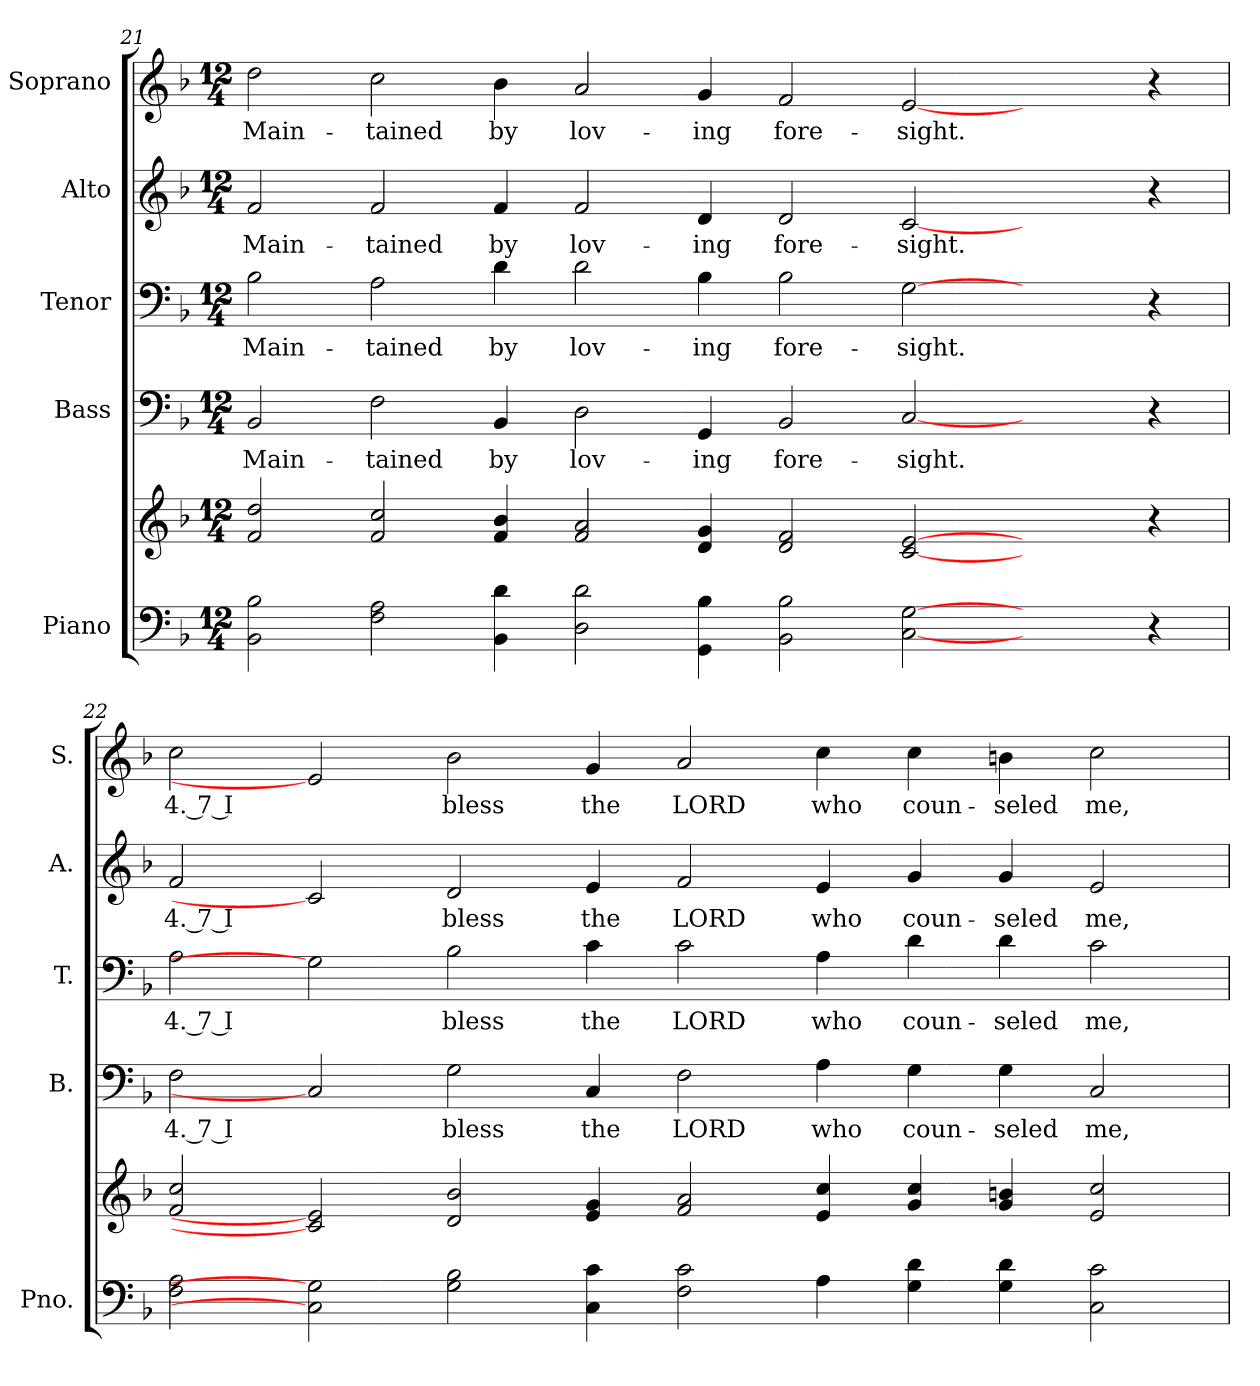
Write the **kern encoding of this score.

**kern	**kern	**kern	**text	**kern	**text	**kern	**text	**kern	**text
*part5	*part5	*part4	*part4	*part3	*part3	*part2	*part2	*part1	*part1
*staff6	*staff5	*staff4	*staff4	*staff3	*staff3	*staff2	*staff2	*staff1	*staff1
*I"Piano	*	*I"Bass	*	*I"Tenor	*	*I"Alto	*	*I"Soprano	*
*I'Pno.	*	*I'B.	*	*I'T.	*	*I'A.	*	*I'S.	*
!!LO:PB:g=z
*clefF4	*clefG2	*clefF4	*	*clefF4	*	*clefG2	*	*clefG2	*
*k[b-]	*k[b-]	*k[b-]	*	*k[b-]	*	*k[b-]	*	*k[b-]	*
*d:	*d:	*d:	*	*d:	*	*d:	*	*d:	*
*M12/4	*M12/4	*M12/4	*	*M12/4	*	*M12/4	*	*M12/4	*
=21	=21	=21	=21	=21	=21	=21	=21	=21	=21
!	!	!	!LO:LY:b:color=#000000	!	!	!	!	!	!
!	!	!	!	!	!LO:LY:b:color=#000000	!	!	!	!
!	!	!	!	!	!	!	!LO:LY:b:color=#000000	!	!
!	!	!	!	!	!	!	!	!	!LO:LY:b:color=#000000
2BB-i\ 2B-i	2fi/ 2ddi	2BB-i/	Main-	2B-i\	Main-	2fi/	Main-	2ddi\	Main-
!	!	!	!LO:LY:b:color=#000000	!	!	!	!	!	!
!	!	!	!	!	!LO:LY:b:color=#000000	!	!	!	!
!	!	!	!	!	!	!	!LO:LY:b:color=#000000	!	!
!	!	!	!	!	!	!	!	!	!LO:LY:b:color=#000000
2Fi\ 2Ai	2fi/ 2cci	2Fi\	-tained	2Ai\	-tained	2fi/	-tained	2cci\	-tained
!	!	!	!LO:LY:b:color=#000000	!	!	!	!	!	!
!	!	!	!	!	!LO:LY:b:color=#000000	!	!	!	!
!	!	!	!	!	!	!	!LO:LY:b:color=#000000	!	!
!	!	!	!	!	!	!	!	!	!LO:LY:b:color=#000000
4BB-i\ 4di	4fi/ 4b-i	4BB-i/	by	4di\	by	4fi/	by	4b-i\	by
!	!	!	!LO:LY:b:color=#000000	!	!	!	!	!	!
!	!	!	!	!	!LO:LY:b:color=#000000	!	!	!	!
!	!	!	!	!	!	!	!LO:LY:b:color=#000000	!	!
!	!	!	!	!	!	!	!	!	!LO:LY:b:color=#000000
2Di\ 2di	2fi/ 2ai	2Di\	lov-	2di\	lov-	2fi/	lov-	2ai/	lov-
!	!	!	!LO:LY:b:color=#000000	!	!	!	!	!	!
!	!	!	!	!	!LO:LY:b:color=#000000	!	!	!	!
!	!	!	!	!	!	!	!LO:LY:b:color=#000000	!	!
!	!	!	!	!	!	!	!	!	!LO:LY:b:color=#000000
4GGi\ 4B-i	4di/ 4gi	4GGi/	-ing	4B-i\	-ing	4di/	-ing	4gi/	-ing
!	!	!	!LO:LY:b:color=#000000	!	!	!	!	!	!
!	!	!	!	!	!LO:LY:b:color=#000000	!	!	!	!
!	!	!	!	!	!	!	!LO:LY:b:color=#000000	!	!
!	!	!	!	!	!	!	!	!	!LO:LY:b:color=#000000
2BB-i\ 2B-i	2di/ 2fi	2BB-i/	fore-	2B-i\	fore-	2di/	fore-	2fi/	fore-
!	!	!	!LO:LY:b:color=#000000	!	!	!	!	!	!
!	!	!	!	!	!LO:LY:b:color=#000000	!	!	!	!
!	!	!	!	!	!	!	!LO:LY:b:color=#000000	!	!
!	!	!	!	!	!	!	!	!	!LO:LY:b:color=#000000
[2Ci [2Gi	[2ci [2ei	[2Ci	-sight.	[2Gi	-sight.	[2ci	-sight.	[2ei	-sight.
2ryy	2ryy	2ryy	.	2ryy	.	2ryy	.	2ryy	.
4r	4r	4r	.	4r	.	4r	.	4r	.
!!LO:PB:g=z
=22	=22	=22	=22	=22	=22	=22	=22	=22	=22
!	!	!	!LO:LY:b:color=#000000	!	!	!	!	!	!
!	!	!	!	!	!LO:LY:b:color=#000000	!	!	!	!
!	!	!	!	!	!	!	!LO:LY:b:color=#000000	!	!
!	!	!	!	!	!	!	!	!	!LO:LY:b:color=#000000
2Fi\ 2Ai	2fi/ 2cci	2Fi\	4. 7 I	2Ai\	4. 7 I	2fi/	4. 7 I	2cci\	4. 7 I
2Ci] 2Gi]	2ci] 2ei]	2Ci]	.	2Gi]	.	2ci]	.	2ei]	.
!	!	!	!LO:LY:b:color=#000000	!	!	!	!	!	!
!	!	!	!	!	!LO:LY:b:color=#000000	!	!	!	!
!	!	!	!	!	!	!	!LO:LY:b:color=#000000	!	!
!	!	!	!	!	!	!	!	!	!LO:LY:b:color=#000000
2Gi\ 2B-i	2di/ 2b-i	2Gi\	bless	2B-i\	bless	2di/	bless	2b-i\	bless
!	!	!	!LO:LY:b:color=#000000	!	!	!	!	!	!
!	!	!	!	!	!LO:LY:b:color=#000000	!	!	!	!
!	!	!	!	!	!	!	!LO:LY:b:color=#000000	!	!
!	!	!	!	!	!	!	!	!	!LO:LY:b:color=#000000
4Ci\ 4ci	4ei/ 4gi	4Ci/	the	4ci\	the	4ei/	the	4gi/	the
!	!	!	!LO:LY:b:color=#000000	!	!	!	!	!	!
!	!	!	!	!	!LO:LY:b:color=#000000	!	!	!	!
!	!	!	!	!	!	!	!LO:LY:b:color=#000000	!	!
!	!	!	!	!	!	!	!	!	!LO:LY:b:color=#000000
2Fi\ 2ci	2fi/ 2ai	2Fi\	LORD	2ci\	LORD	2fi/	LORD	2ai/	LORD
!	!	!	!LO:LY:b:color=#000000	!	!	!	!	!	!
!	!	!	!	!	!LO:LY:b:color=#000000	!	!	!	!
!	!	!	!	!	!	!	!LO:LY:b:color=#000000	!	!
!	!	!	!	!	!	!	!	!	!LO:LY:b:color=#000000
4Ai\	4ei/ 4cci	4Ai\	who	4Ai\	who	4ei/	who	4cci\	who
!	!	!	!LO:LY:b:color=#000000	!	!	!	!	!	!
!	!	!	!	!	!LO:LY:b:color=#000000	!	!	!	!
!	!	!	!	!	!	!	!LO:LY:b:color=#000000	!	!
!	!	!	!	!	!	!	!	!	!LO:LY:b:color=#000000
4Gi\ 4di	4gi/ 4cci	4Gi\	coun-	4di\	coun-	4gi/	coun-	4cci\	coun-
!	!	!	!LO:LY:b:color=#000000	!	!	!	!	!	!
!	!	!	!	!	!LO:LY:b:color=#000000	!	!	!	!
!	!	!	!	!	!	!	!LO:LY:b:color=#000000	!	!
!	!	!	!	!	!	!	!	!	!LO:LY:b:color=#000000
4Gi\ 4di	4gi/ 4bni	4Gi\	-seled	4di\	-seled	4gi/	-seled	4bni\	-seled
!	!	!	!LO:LY:b:color=#000000	!	!	!	!	!	!
!	!	!	!	!	!LO:LY:b:color=#000000	!	!	!	!
!	!	!	!	!	!	!	!LO:LY:b:color=#000000	!	!
!	!	!	!	!	!	!	!	!	!LO:LY:b:color=#000000
2Ci\ 2ci	2ei/ 2cci	2Ci/	me,	2ci\	me,	2ei/	me,	2cci\	me,
=	=	=	=	=	=	=	=	=	=
*-	*-	*-	*-	*-	*-	*-	*-	*-	*-
